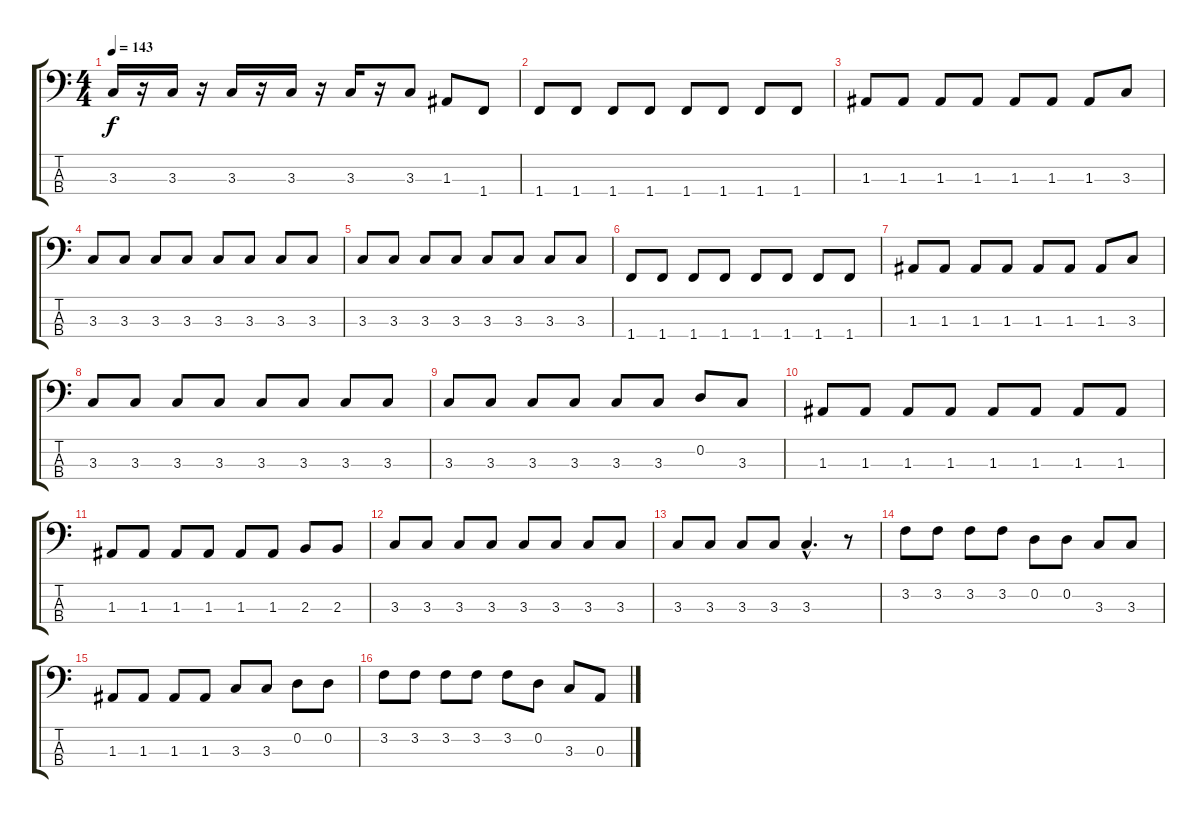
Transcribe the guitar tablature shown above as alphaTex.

\track "" {instrument electricbassfinger}
\staff {score tabs}
\tuning (G2 D2 A1 E1) {hide}
\ts (4 4)
\tempo 143
\clef f4
\ks c
3.3.16{dy f} r.16 3.3.16 r.16 3.3.16 r.16 3.3.16 r.16 3.3.16 r.16 3.3.8 1.3.8 1.4.8 |
1.4.8 1.4.8 1.4.8 1.4.8 1.4.8 1.4.8 1.4.8 1.4.8 |
1.3.8 1.3.8 1.3.8 1.3.8 1.3.8 1.3.8 1.3.8 3.3.8 |
3.3.8 3.3.8 3.3.8 3.3.8 3.3.8 3.3.8 3.3.8 3.3.8 |
3.3.8 3.3.8 3.3.8 3.3.8 3.3.8 3.3.8 3.3.8 3.3.8 |
1.4.8 1.4.8 1.4.8 1.4.8 1.4.8 1.4.8 1.4.8 1.4.8 |
1.3.8 1.3.8 1.3.8 1.3.8 1.3.8 1.3.8 1.3.8 3.3.8 |
3.3.8 3.3.8 3.3.8 3.3.8 3.3.8 3.3.8 3.3.8 3.3.8 |
3.3.8 3.3.8 3.3.8 3.3.8 3.3.8 3.3.8 0.2.8 3.3.8 |
1.3.8 1.3.8 1.3.8 1.3.8 1.3.8 1.3.8 1.3.8 1.3.8 |
1.3.8 1.3.8 1.3.8 1.3.8 1.3.8 1.3.8 2.3.8 2.3.8 |
3.3.8 3.3.8 3.3.8 3.3.8 3.3.8 3.3.8 3.3.8 3.3.8 |
3.3.8 3.3.8 3.3.8 3.3.8 3.3{hac}.4{d} r.8 |
3.2.8 3.2.8 3.2.8 3.2.8 0.2.8 0.2.8 3.3.8 3.3.8 |
1.3.8 1.3.8 1.3.8 1.3.8 3.3.8 3.3.8 0.2.8 0.2.8 |
3.2.8 3.2.8 3.2.8 3.2.8 3.2.8 0.2.8 3.3.8 0.3.8
